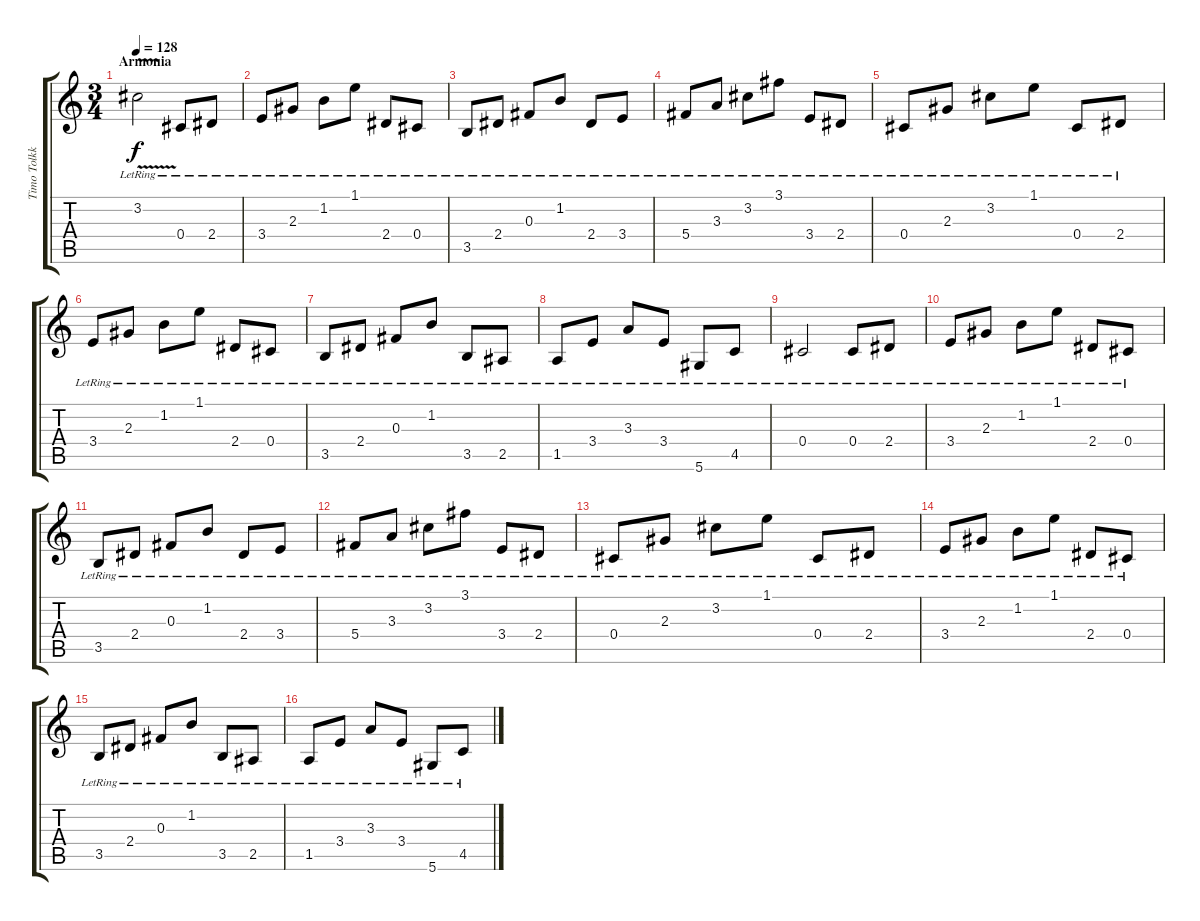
\track ("Timo Tolkki" "Timo Tolkk") {instrument acousticguitarsteel}
\staff {score tabs}
\tuning (Eb4 Bb3 Gb3 Db3 Ab2 Eb2) {hide}
\ts (3 4)
\section ("" "Armonia")
\tempo 128
\clef g2
\ks c
3.2{v lr}.2{dy f} 0.4{lr}.8 2.4{lr}.8 |
3.4{lr}.8 2.3{lr}.8 1.2{lr}.8 1.1{lr}.8 2.4{lr}.8 0.4{lr}.8 |
3.5{lr}.8 2.4{lr}.8 0.3{lr}.8 1.2{lr}.8 2.4{lr}.8 3.4{lr}.8 |
5.4{lr}.8 3.3{lr}.8 3.2{lr}.8 3.1{lr}.8 3.4{lr}.8 2.4{lr}.8 |
0.4{lr}.8 2.3{lr}.8 3.2{lr}.8 1.1{lr}.8 0.4{lr}.8 2.4{lr}.8 |
3.4{lr}.8 2.3{lr}.8 1.2{lr}.8 1.1{lr}.8 2.4{lr}.8 0.4{lr}.8 |
3.5{lr}.8 2.4{lr}.8 0.3{lr}.8 1.2{lr}.8 3.5{lr}.8 2.5{lr}.8 |
1.5{lr}.8 3.4{lr}.8 3.3{lr}.8 3.4{lr}.8 5.6{lr}.8 4.5{lr}.8 |
0.4{lr}.2 0.4{lr}.8 2.4{lr}.8 |
3.4{lr}.8 2.3{lr}.8 1.2{lr}.8 1.1{lr}.8 2.4{lr}.8 0.4{lr}.8 |
3.5{lr}.8 2.4{lr}.8 0.3{lr}.8 1.2{lr}.8 2.4{lr}.8 3.4{lr}.8 |
5.4{lr}.8 3.3{lr}.8 3.2{lr}.8 3.1{lr}.8 3.4{lr}.8 2.4{lr}.8 |
0.4{lr}.8 2.3{lr}.8 3.2{lr}.8 1.1{lr}.8 0.4{lr}.8 2.4{lr}.8 |
3.4{lr}.8 2.3{lr}.8 1.2{lr}.8 1.1{lr}.8 2.4{lr}.8 0.4{lr}.8 |
3.5{lr}.8 2.4{lr}.8 0.3{lr}.8 1.2{lr}.8 3.5{lr}.8 2.5{lr}.8 |
1.5{lr}.8 3.4{lr}.8 3.3{lr}.8 3.4{lr}.8 5.6{lr}.8 4.5{lr}.8
